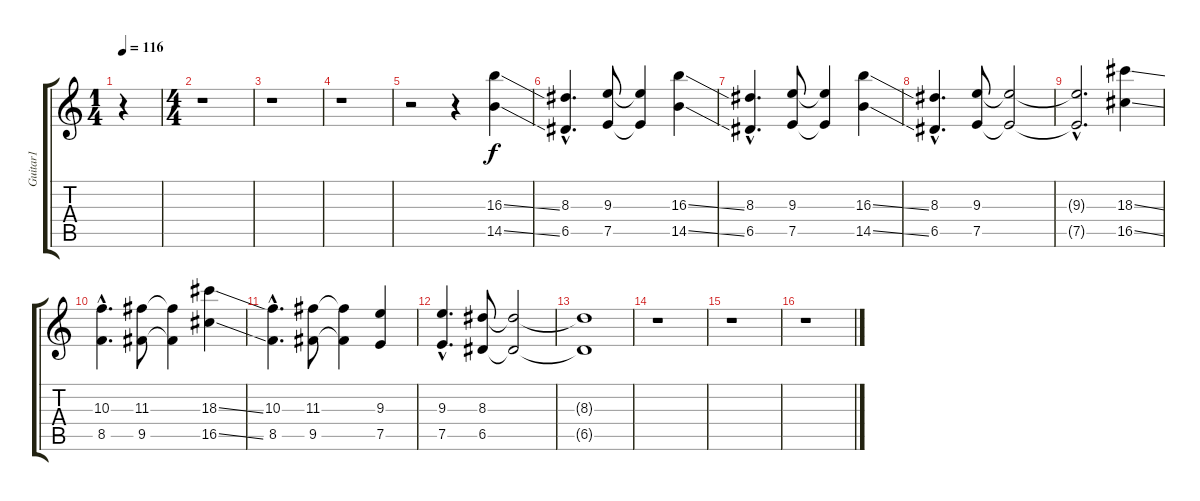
\track ("Guitar1" "Guitar1") {instrument distortionguitar}
\staff {score tabs}
\tuning (E4 B3 G3 D3 A2 E2) {hide}
\ts (1 4)
\tempo 116
\clef g2
\ks c
r.4{dy f instrument distortionguitar} |
\ts (4 4)
r.1 |
r.1 |
r.1 |
r.2 r.4 (16.3{ss} 14.5{ss}).4 |
(8.3{hac} 6.5{hac}).4{d} (9.3 7.5).8 (9.3{t} 7.5{t}).4 (16.3{ss} 14.5{ss}).4 |
(8.3{hac} 6.5{hac}).4{d} (9.3 7.5).8 (9.3{t} 7.5{t}).4 (16.3{ss} 14.5{ss}).4 |
(8.3{hac} 6.5{hac}).4{d} (9.3 7.5).8 (9.3{t} 7.5{t}).2 |
(9.3{hac t} 7.5{hac t}).2{d} (18.3{ss} 16.5{ss}).4 |
(10.3{hac} 8.5{hac}).4{d} (11.3 9.5).8 (11.3{t} 9.5{t}).4 (18.3{ss} 16.5{ss}).4 |
(10.3{hac} 8.5{hac}).4{d} (11.3 9.5).8 (11.3{t} 9.5{t}).4 (9.3 7.5).4 |
(9.3{hac} 7.5{hac}).4{d} (8.3 6.5).8 (8.3{t} 6.5{t}).2 |
(8.3{t} 6.5{t}).1 |
r.1 |
r.1 |
r.1
